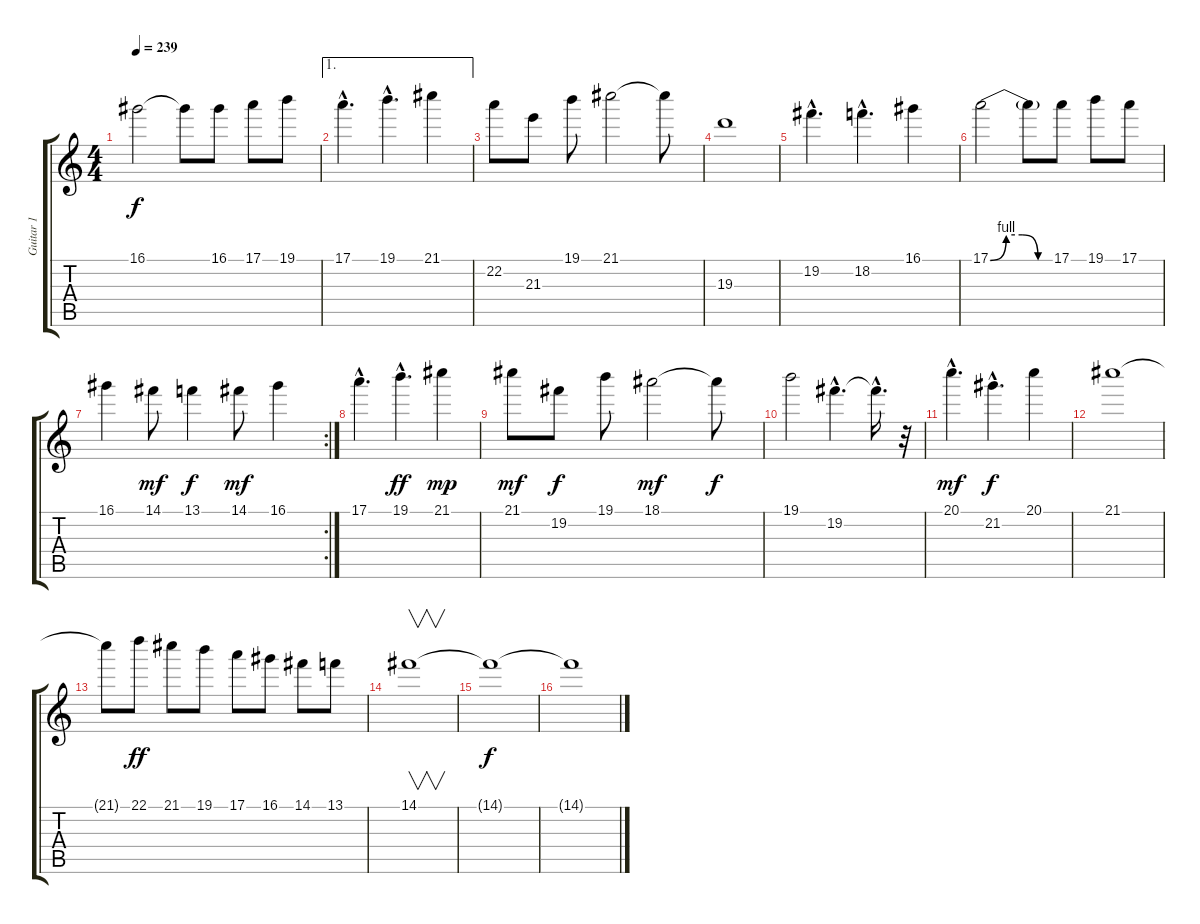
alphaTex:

\track ("Guitar 1" "Guitar 1") {instrument distortionguitar}
\staff {score tabs}
\tuning (E4 B3 G3 D3 A2 E2) {hide}
\ts (4 4)
\tempo 239
\clef g2
\ks c
16.1{t}.2{dy f} 16.1{t}.8 16.1.8 17.1.8 19.1.8 |
\ae 1
17.1{hac}.4{d} 19.1{hac}.4{d} 21.1.4 |
22.2.8 21.3.8 19.1.8 21.1.2 21.1{t}.8 |
19.3.1 |
19.2{hac}.4{d} 18.2{hac}.4{d} 16.1.4 |
17.1{be (custom 0 0 15 4 30 4 45 0 60 0)}.2 17.1{t}.8 17.1.8 19.1.8 17.1.8 |
\rc 2
16.1.4 14.1.8{dy mf} 13.1.4{dy f} 14.1.8{dy mf} 16.1.4 |
17.1{hac}.4{d} 19.1{hac}.4{d dy ff} 21.1.4{dy mp} |
21.1.8{dy mf} 19.2.8{dy f} 19.1.8 18.1.2{dy mf} 18.1{t}.8{dy f} |
19.1.2 19.2{hac}.4{d} 19.2{hac t}.16{d} r.32 |
20.1{hac}.4{d dy mf} 21.2{hac}.4{d dy f} 20.1.4 |
21.1.1 |
21.1{t}.8 22.1.8{dy ff} 21.1.8 19.1.8 17.1.8 16.1.8 14.1.8 13.1.8 |
14.1.1{v} |
14.1{t}.1{dy f} |
14.1{t}.1
